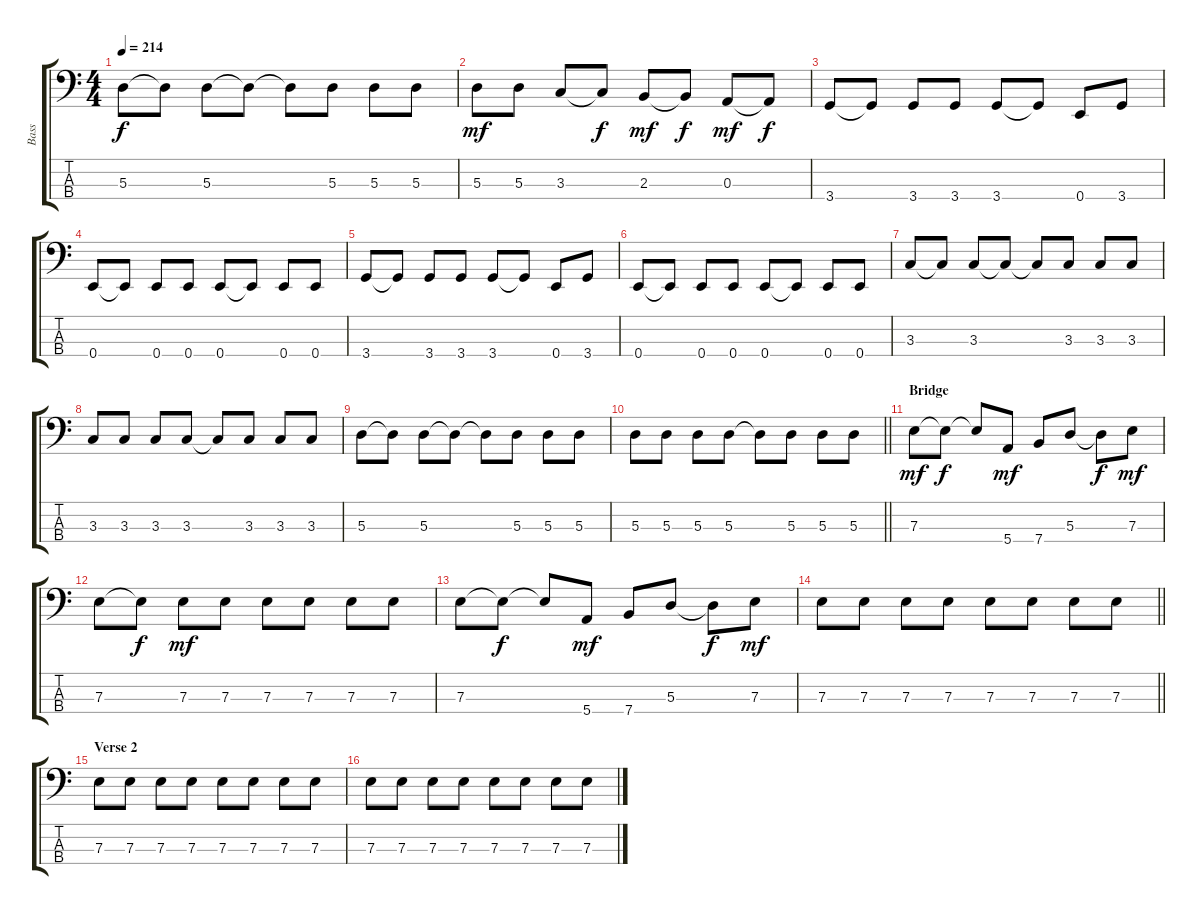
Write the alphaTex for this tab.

\track ("Bass" "Bass") {instrument electricbassfinger}
\staff {score tabs}
\tuning (G2 D2 A1 E1) {hide}
\ts (4 4)
\tempo 214
\clef f4
\ks c
5.3.8{dy f} 5.3{t}.8 5.3.8 5.3{t}.8 5.3{t}.8 5.3.8 5.3.8 5.3.8 |
5.3.8{dy mf} 5.3.8 3.3.8 3.3{t}.8{dy f} 2.3.8{dy mf} 2.3{t}.8{dy f} 0.3.8{dy mf} 0.3{t}.8{dy f} |
3.4.8 3.4{t}.8 3.4.8 3.4.8 3.4.8 3.4{t}.8 0.4.8 3.4.8 |
0.4.8 0.4{t}.8 0.4.8 0.4.8 0.4.8 0.4{t}.8 0.4.8 0.4.8 |
3.4.8 3.4{t}.8 3.4.8 3.4.8 3.4.8 3.4{t}.8 0.4.8 3.4.8 |
0.4.8 0.4{t}.8 0.4.8 0.4.8 0.4.8 0.4{t}.8 0.4.8 0.4.8 |
3.3.8 3.3{t}.8 3.3.8 3.3{t}.8 3.3{t}.8 3.3.8 3.3.8 3.3.8 |
3.3.8 3.3.8 3.3.8 3.3.8 3.3{t}.8 3.3.8 3.3.8 3.3.8 |
5.3.8 5.3{t}.8 5.3.8 5.3{t}.8 5.3{t}.8 5.3.8 5.3.8 5.3.8 |
\barLineRight lightlight
5.3.8 5.3.8 5.3.8 5.3.8 5.3{t}.8 5.3.8 5.3.8 5.3.8 |
\section ("" "Bridge")
7.3.8{dy mf} 7.3{t}.8{dy f} 7.3{t}.8 5.4.8{dy mf} 7.4.8 5.3.8 5.3{t}.8{dy f} 7.3.8{dy mf} |
7.3.8 7.3{t}.8{dy f} 7.3.8{dy mf} 7.3.8 7.3.8 7.3.8 7.3.8 7.3.8 |
7.3.8 7.3{t}.8{dy f} 7.3{t}.8 5.4.8{dy mf} 7.4.8 5.3.8 5.3{t}.8{dy f} 7.3.8{dy mf} |
\barLineRight lightlight
7.3.8 7.3.8 7.3.8 7.3.8 7.3.8 7.3.8 7.3.8 7.3.8 |
\section ("" "Verse 2")
7.3.8 7.3.8 7.3.8 7.3.8 7.3.8 7.3.8 7.3.8 7.3.8 |
7.3.8 7.3.8 7.3.8 7.3.8 7.3.8 7.3.8 7.3.8 7.3.8
